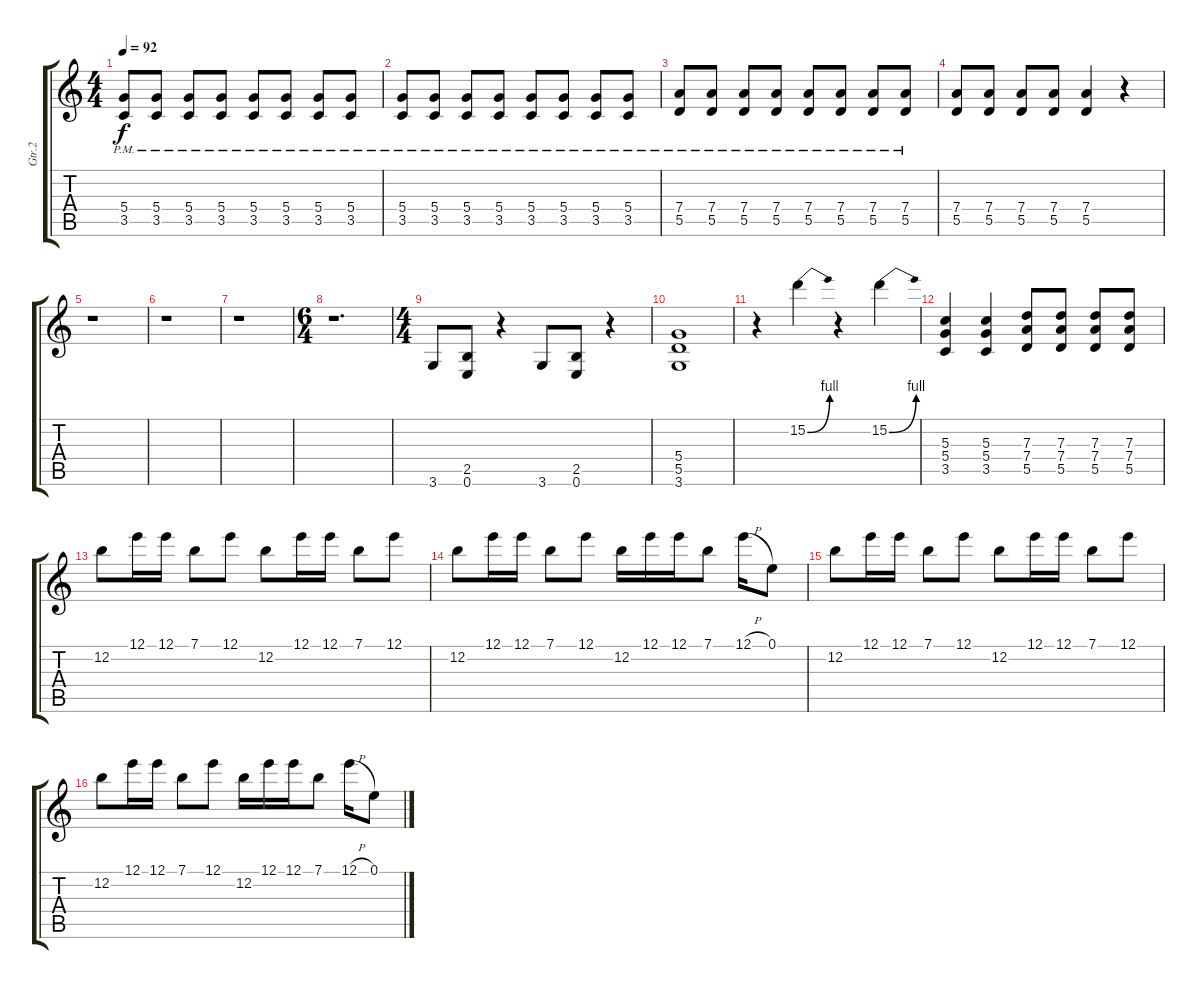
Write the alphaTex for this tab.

\track ("Gtr.2" "Gtr.2") {instrument overdrivenguitar}
\staff {score tabs}
\tuning (E4 B3 G3 D3 A2 E2) {hide}
\ts (4 4)
\tempo 92
\clef g2
\ks c
(5.4{pm} 3.5{pm}).8{dy f} (5.4{pm} 3.5{pm}).8 (5.4{pm} 3.5{pm}).8 (5.4{pm} 3.5{pm}).8 (5.4{pm} 3.5{pm}).8 (5.4{pm} 3.5{pm}).8 (5.4{pm} 3.5{pm}).8 (5.4{pm} 3.5{pm}).8 |
(5.4{pm} 3.5{pm}).8 (5.4{pm} 3.5{pm}).8 (5.4{pm} 3.5{pm}).8 (5.4{pm} 3.5{pm}).8 (5.4{pm} 3.5{pm}).8 (5.4{pm} 3.5{pm}).8 (5.4{pm} 3.5{pm}).8 (5.4{pm} 3.5{pm}).8 |
(7.4{pm} 5.5{pm}).8 (7.4{pm} 5.5{pm}).8 (7.4{pm} 5.5{pm}).8 (7.4{pm} 5.5{pm}).8 (7.4{pm} 5.5{pm}).8 (7.4{pm} 5.5{pm}).8 (7.4{pm} 5.5{pm}).8 (7.4{pm} 5.5{pm}).8 |
(7.4 5.5).8 (7.4 5.5).8 (7.4 5.5).8 (7.4 5.5).8 (7.4 5.5).4 r.4 |
r.1 |
r.1 |
r.1 |
\ts (6 4)
r.1{d} |
\ts (4 4)
3.6.8 (2.5 0.6).8 r.4 3.6.8 (2.5 0.6).8 r.4 |
(5.4 5.5 3.6).1 |
r.4 15.2{be (bend 0 0 60 4)}.4 r.4 15.2{be (bend 0 0 60 4)}.4 |
(5.3 5.4 3.5).4 (5.3 5.4 3.5).4 (7.3 7.4 5.5).8 (7.3 7.4 5.5).8 (7.3 7.4 5.5).8 (7.3 7.4 5.5).8 |
12.2.8 12.1.16 12.1.16 7.1.8 12.1.8 12.2.8 12.1.16 12.1.16 7.1.8 12.1.8 |
12.2.8 12.1.16 12.1.16 7.1.8 12.1.8 12.2.16 12.1.16 12.1.16 7.1.8 12.1{h}.16 0.1.8 |
12.2.8 12.1.16 12.1.16 7.1.8 12.1.8 12.2.8 12.1.16 12.1.16 7.1.8 12.1.8 |
12.2.8 12.1.16 12.1.16 7.1.8 12.1.8 12.2.16 12.1.16 12.1.16 7.1.8 12.1{h}.16 0.1.8
